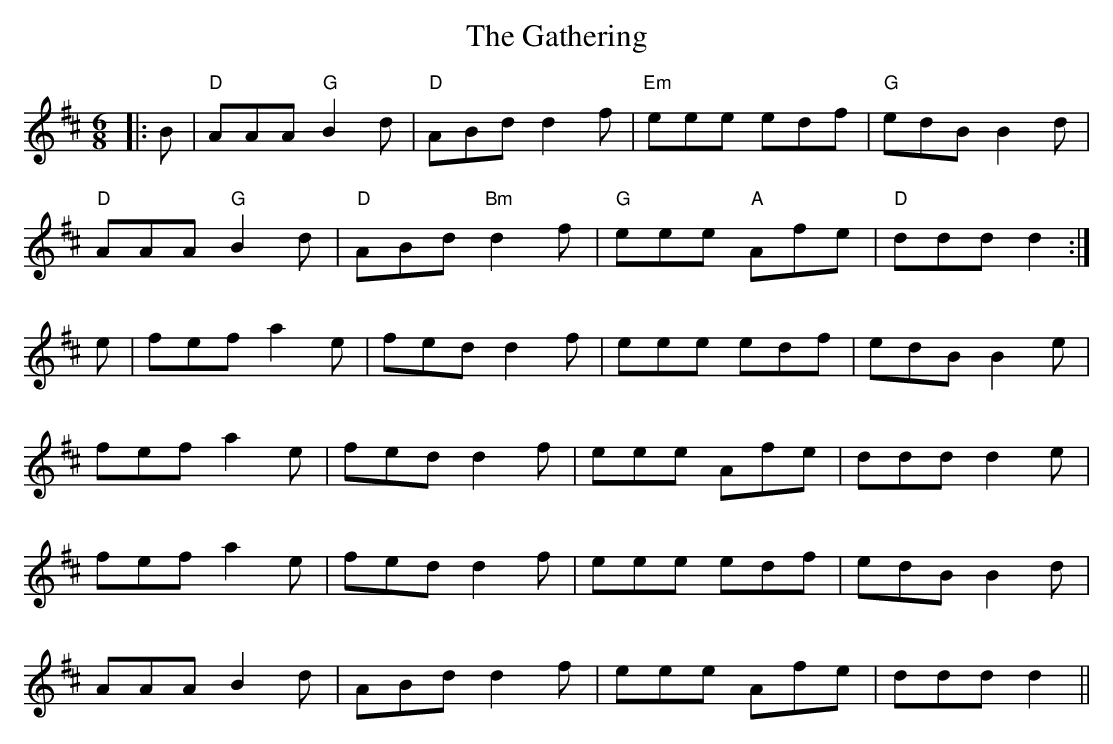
X:1
T: The Gathering
M: 6/8
L: 1/8
K: Dmaj
|: B | "D"AAA "G"B2d | "D"ABd d2f | "Em"eee edf | "G"edB B2d |
"D"AAA "G"B2d | "D"ABd "Bm"d2f | "G"eee "A"Afe | "D"ddd d2 :|
e | fef a2e | fed d2f | eee edf | edB B2e |
fef a2e | fed d2f | eee Afe | ddd d2e |
fef a2e | fed d2f | eee edf | edB B2d |
AAA B2d | ABd d2f | eee Afe | ddd d2 ||
